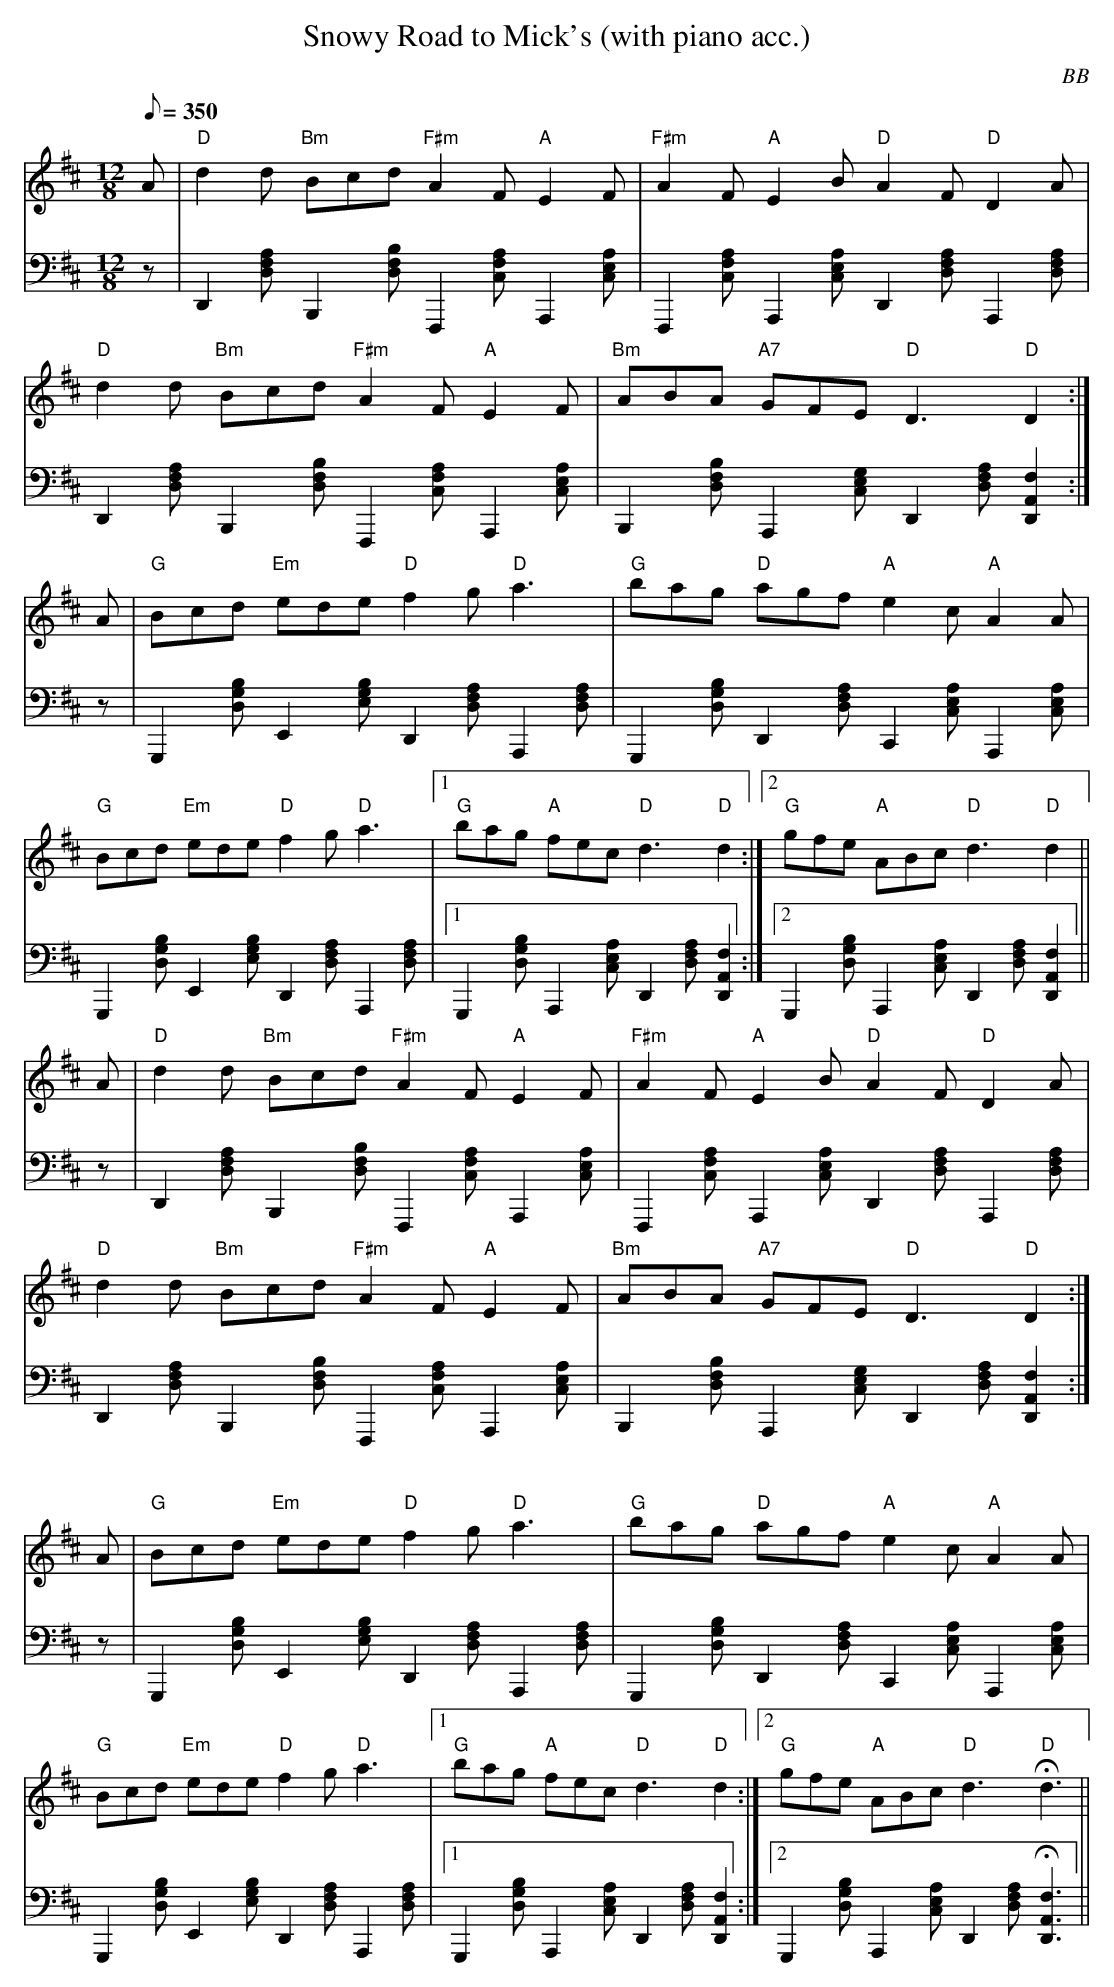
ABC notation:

X:1
T: Snowy Road to Mick's (with piano acc.)
C: BB
Q: 1/8=350
M: 12/8
L: 1/8
V: 1 program 1 73 %flute
V: 2 volume=70 clef=bass m=D program 1 00
K: D
[V:1] A|"D"d2 d "Bm"Bcd "F#m"A2 F "A"E2 F|"F#m"A2 F "A"E2 B "D"A2 F "D"D2 A|
[V:2] z|D,2[AFD]B,,2[BFD]F,,2[FCA]A,,2[AEC]|F,,2[FCA]A,,2[AEC]D,2[AFD]\
A,,2[AFD]|
[V:1] "D"d2 d "Bm"Bcd "F#m"A2 F "A"E2 F|"Bm"ABA "A7"GFE "D"D3 "D"D2 :|
[V:2] D,2[AFD]B,,2[BFD]F,,2[FCA]A,,2[AEC]|B,,2[BFD]A,,2[EGC]D,2[AFD][D,2A,2F2]:|
[V:1] A|"G"Bcd "Em"ede "D"f2 g "D"a3|"G"bag "D"agf "A"e2 c "A"A2 A|
[V:2] z|G,,2[GDB]E,2[EBG]D,2[AFD]A,,2[AFD]|G,,2[GDB]D,2[AFD]C,2[AEC]A,,2[AEC]|
[V:1] "G"Bcd "Em"ede "D"f2 g "D"a3|1 "G"bag "A"fec "D"d3 "D"d2 :|2\
"G"gfe "A"ABc "D"d3 "D"d2||
[V:2] G,,2[GDB]E,2[EBG]D,2[AFD]A,,2[AFD]|1 G,,2[GDB]A,,2[AEC]D,2[AFD][D,2A,2F2]:|\
[2 G,,2[GDB]A,,2[AEC]D,2[AFD][D,2A,2F2]||
[V:1] A|"D"d2 d "Bm"Bcd "F#m"A2 F "A"E2 F|"F#m"A2 F "A"E2 B "D"A2 F "D"D2 A|
[V:2] z|D,2[AFD]B,,2[BFD]F,,2[FCA]A,,2[AEC]|F,,2[FCA]A,,2[AEC]D,2[AFD]A,,2[AFD]|
[V:1] "D"d2 d "Bm"Bcd "F#m"A2 F "A"E2 F|"Bm"ABA "A7"GFE "D"D3 "D"D2 :|
[V:2] D,2[AFD]B,,2[BFD]F,,2[FCA]A,,2[AEC]|B,,2[BFD]A,,2[EGC]D,2[AFD][D,2A,2F2]:|
[V:1] A|"G"Bcd "Em"ede "D"f2 g "D"a3|"G"bag "D"agf "A"e2 c "A"A2 A|
[V:2] z|G,,2[GDB]E,2[EBG]D,2[AFD]A,,2[AFD]|G,,2[GDB]D,2[AFD]C,2[AEC]A,,2[AEC]|
[V:1] "G"Bcd "Em"ede "D"f2 g "D"a3|1 "G"bag "A"fec "D"d3 "D"d2 :|2\
"G"gfe "A"ABc "D"d3 "D"Hd3||
[V:2] G,,2[GDB]E,2[EBG]D,2[AFD]A,,2[AFD]|1 G,,2[GDB]A,,2[AEC]D,2[AFD][D,2A,2F2]:|\
[2 G,,2[GDB]A,,2[AEC]D,2[AFD]H[D,3A,3F3]||
